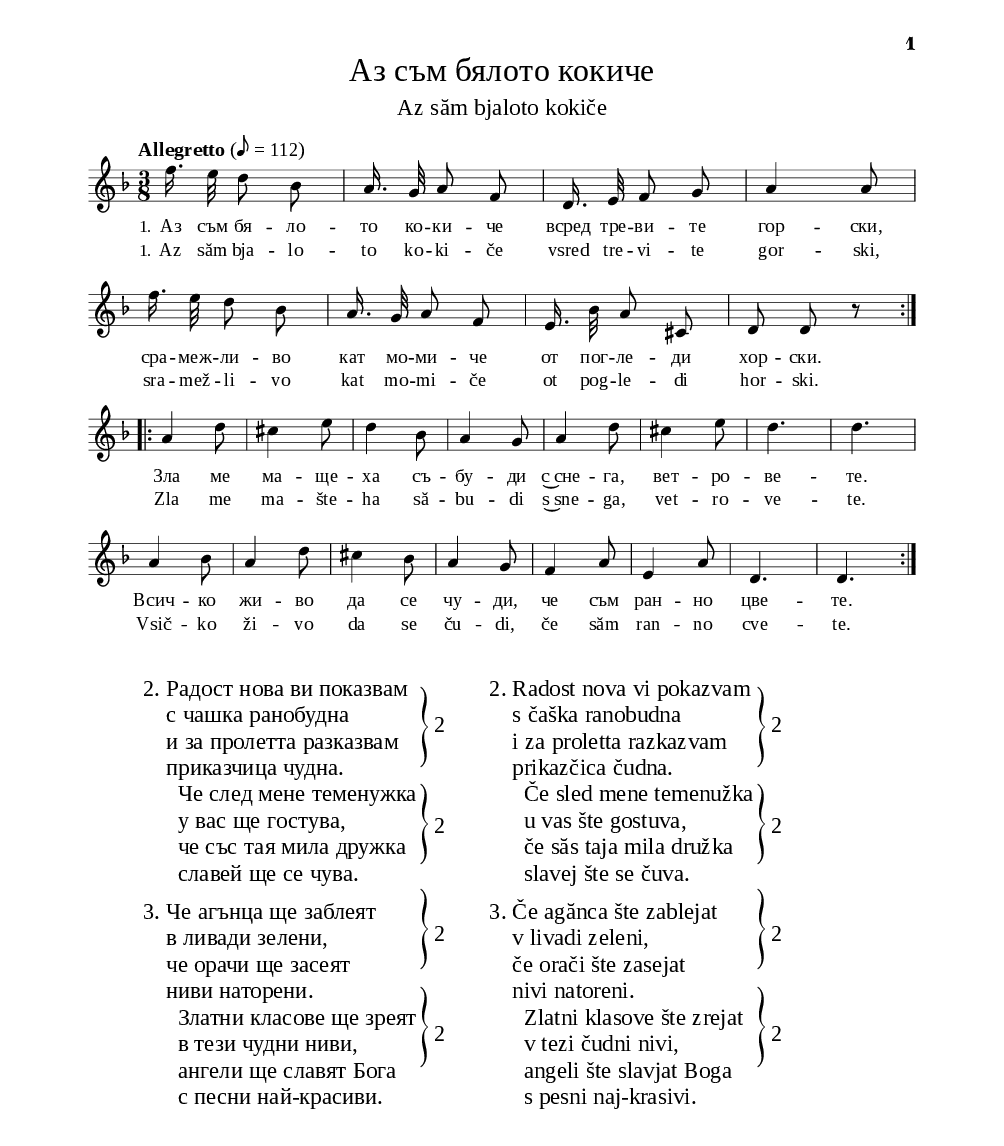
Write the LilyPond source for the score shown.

\version "2.24.4"

% include paper part and global functions
\include "include/globals.ily"

"rightBraces047" = \markup {
  \column {
    % repeat braces
    \translate #'(0 . -4 )
    \right-brace #39

    \translate #'(0 . -7.3 )
    \right-brace #39

    \translate #'(0 . -8.4 )
    \right-brace #39

    \translate #'(0 . -7.4 )
    \right-brace #39

  }
  \column {
    % repeat numbers
    \translate #'(0 . -4.7 )
    2

    \translate #'(0 . -12.9 )
    2

    \translate #'(0 . -13.9 )
    2

    \translate #'(0 . -12.9 )
    2
  }
}

\bookpart {
  \label #'ref047
  \tocItem \markup "Аз съм бялото кокиче – Az săm bjaloto kokiče"
  \include "include/bookpart-paper.ily"
  \score {
    \include "include/score-layout.ily"


    \new Voice \absolute  {
      \clef treble
      \key d \minor
      \time 3/8
      \tempoFunc "Allegretto" 8 "112"
      \autoBeamOff

      f''16. e''32 d''8 bes' | a'16. g'32 a'8 f' | d'16. e'32 f'8 g' | a'4 a'8 \break |
      f''16. e''32 d''8 bes' | a'16. g'32 a'8 f' | e'16. bes'32 a'8 cis' | d'8 d' r | \bar ":|." \break

      \bar ":|.|:"
      a'4 d''8 | cis''4 e''8 | d''4 bes'8 | a'4 g'8 | a'4 d''8 | cis''4 e''8 | d''4. |  d''4. \break | % 17
      a'4 bes'8 | a'4 d''8 | cis''4 bes'8 |  a'4 g'8 | f'4 a'8 | e'4 a'8 |  d'4. | d'4.
      \bar ":|." \break |
    }

    \addlyrics {
      \set stanza = "1." Аз съм бя -- ло -- то ко -- ки -- че
      всред тре -- ви -- те гор -- ски,
      сра -- меж -- ли -- во кат мо -- ми -- че
      от пог -- ле -- ди хор -- ски. Зла ме ма -- ще -- ха съ -- бу -- ди
      с~сне -- га, вет -- ро -- ве -- те.
      Всич -- ко жи -- во да се чу -- ди,
      че съм ран -- но цве -- те.}
      \addlyrics {
        \set stanza = "1." Az săm bja -- lo -- to ko -- ki -- če
        vsred tre -- vi -- te gor -- ski,
        sra -- mež -- li -- vo kat mo -- mi -- če
        ot pog -- le -- di hor -- ski. Zla me ma -- šte -- ha să -- bu -- di
        s~sne -- ga, vet -- ro -- ve -- te.
        Vsič -- ko ži -- vo da se ču -- di,
        če săm ran -- no cve -- te.}
        \header {
          title = \titleFunc "Аз съм бялото кокиче" "Az săm bjaloto kokiče"
        }

        \midi{}

      } % score

      \markup \empty-two

      \markup \abs-fontsize #11 {
        \hspace #7
        \override #`(baseline-skip . ,bgCoupletBaselineSkip)
        \column {
          \line {    2. Радост нова ви показвам }
          \line {   "   " с чашка ранобудна }
          \line {   "   " и за пролетта разказвам }
          \line {   "   " приказчица чудна. }

          \line {  "     " Че след мене теменужка  }
          \line {   "     " у вас ще гостува, }
          \line {   "     " че със тая мила дружка }
          \line {   "     " славей ще се чува. }

          \vspace #0.5
          \line { 3. Че агънца ще заблеят  }
          \line {   "   " в ливади зелени, }
          \line {   "   " че орачи ще засеят }
          \line {   "   " ниви наторени. }

          \line { "     " Златни класове ще зреят  }
          \line {   "     " в тези чудни ниви, }
          \line {   "     " ангели ще славят Бога }
          \line {   "     " с песни най-красиви. }
        }  \"rightBraces047"

        \hspace #5
        \override #`(baseline-skip . ,bgCoupletBaselineSkip)
        \column {
          \line {    2. Radost nova vi pokazvam }
          \line {   "   " s čaška ranobudna }
          \line {   "   " i za proletta razkazvam }
          \line {   "   " prikazčica čudna. }

          \line {  "     " Če sled mene temenužka  }
          \line {   "     " u vas šte gostuva, }
          \line {   "     " če săs taja mila družka }
          \line {   "     " slavej šte se čuva. }

          \vspace #0.5
          \line { 3. Če agănca šte zablejat  }
          \line {   "   " v livadi zeleni, }
          \line {   "   " če orači šte zasejat }
          \line {   "   " nivi natoreni. }

          \line { "     " Zlatni klasove šte zrejat  }
          \line {   "     " v tezi čudni nivi, }
          \line {   "     " angeli šte slavjat Boga }
          \line {   "     " s pesni naj-krasivi. }
        }   \"rightBraces047" %column
      }  % markup

      \pageBreak

      % include foreign translation(s) of the song
      \version "2.24.4"

\markup \fill-line { \fontsize #deTitleFontSize " Ich bin das weiße Schneeglöckchen" }
\markup \null
\markup \null
\markup \abs-fontsize #11 {
   \fill-line {
  \override #`(baseline-skip . ,deCoupletBaselineSkip)

  \column {
    \line {1. Ich bin das weiße Schneeglöckchen}

    \line { "   "inmitten der Gräser des Waldes,}

    \line { "   "schüchtern wie ein junges Mädchen }

    \line { "   "unter den Blicken der Menschen. }

    \line { "     "Die böse Stiefmutter hat mich geweckt, }

    \line { "     "mit dem Schnee und mit dem Wind. }

    \line { "     "Alles Lebendige wundert sich, }

    \line { "     "dass ich eine frühe Blume bin.}

     \vspace #0.5

    \line { 2. Neue Freude zeige ich euch}

    \line { "   "mit einem früh erwachten Glöckchen,}

    \line { "   "und erzähle über den Frühling}

    \line { "   "ein wunderbares Märchen,}

    \line { "     "Dass nach mir das Veilchen}

    \line { "     "bei euch Gast sein wird, }

    \line { "     "und dass man mit dieser lieben Freundin}

    \line { "     "die Nachtigall hören wird.}
     \vspace #0.5

    \line { 3. Dass Lämmer blöken werden}

    \line { "   "auf grünen Weiden, }

    \line { "   "die Bauern werden }

    \line { "   "die gedüngten Felder säen.}

    \line { "     "Goldene Ähren werden reifen,}

    \line { "     "auf diesen wunderbaren Feldern.}

    \line { "     "Engel werden Gott lobpreisen }

    \line { "     "mit den allerschönsten Liedern.}
  }
   }
}


    } % bookpart
